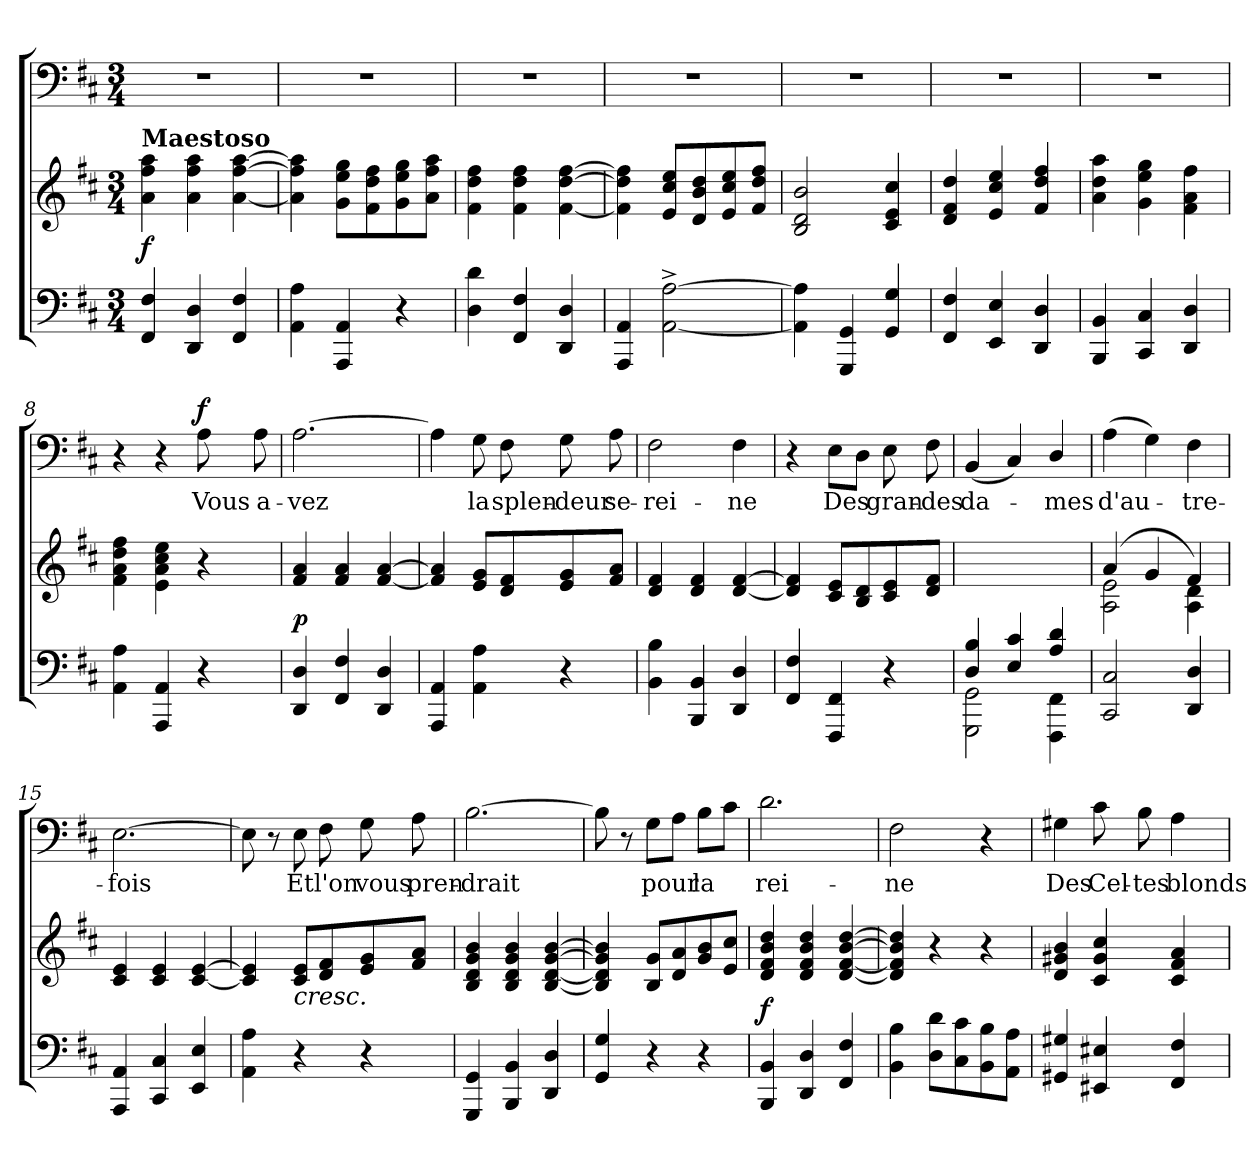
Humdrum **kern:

**kern	**kern	**dynam	**kern	**text	**dynam
*part2	*part2	*part2	*part1	*part1	*part1
*staff3	*staff2	*staff2/3	*staff1	*staff1	*staff1
*clefF4	*clefG2	*	*clefF4	*	*
*k[f#c#]	*k[f#c#]	*	*k[f#c#]	*	*
*D:	*D:	*	*D:	*	*
*M3/4	*M3/4	*	*M3/4	*	*
=1	=1	=1	=1	=1	=1
!	!LO:TX:a:B:t=Maestoso	!	!	!	!
!	!	!LO:DY:b	!	!	!
4FF#/ 4F#/	4a\ 4ff#\ 4aa\	f	2.r	.	.
4DD/ 4D/	4a\ 4ff#\ 4aa\	.	.	.	.
4FF#/ 4F#/	[<4a\ [>4ff#\ [>4aa\	.	.	.	.
=2	=2	=2	=2	=2	=2
4AA\ 4A\	4a\] 4ff#\] 4aa\]	.	2.r	.	.
4AAA/ 4AA/	8g\ 8ee\ 8gg\L	.	.	.	.
.	8f#\ 8dd\ 8ff#\	.	.	.	.
4r	8g\ 8ee\ 8gg\	.	.	.	.
.	8a\ 8ff#\ 8aa\J	.	.	.	.
=3	=3	=3	=3	=3	=3
4D\ 4d\	4f#\ 4dd\ 4ff#\	.	2.r	.	.
4FF#/ 4F#/	4f#\ 4dd\ 4ff#\	.	.	.	.
4DD/ 4D/	[<4f#\ [>4dd\ [>4ff#\	.	.	.	.
=4	=4	=4	=4	=4	=4
4AAA/ 4AA/	4f#\] 4dd\] 4ff#\]	.	2.r	.	.
[<2AA\^> [>2A\^>	8e/ 8cc#/ 8ee/L	.	.	.	.
.	8d/ 8b/ 8dd/	.	.	.	.
.	8e/ 8cc#/ 8ee/	.	.	.	.
.	8f#/ 8dd/ 8ff#/J	.	.	.	.
=5	=5	=5	=5	=5	=5
4AA\] 4A\]	2B/ 2d/ 2b/	.	2.r	.	.
4GGG/ 4GG/	.	.	.	.	.
4GG/ 4G/	4c#/ 4e/ 4cc#/	.	.	.	.
=6	=6	=6	=6	=6	=6
4FF#/ 4F#/	4d/ 4f#/ 4dd/	.	2.r	.	.
4EE/ 4E/	4e/ 4cc#/ 4ee/	.	.	.	.
4DD/ 4D/	4f#/ 4dd/ 4ff#/	.	.	.	.
!!LO:LB:g=z
=7	=7	=7	=7	=7	=7
!	!	!	!LO:N:vis=1	!	!
4BBB/ 4BB/	4a\ 4dd\ 4aa\	.	2.r	.	.
4CC#/ 4C#/	4g\ 4ee\ 4gg\	.	.	.	.
4DD/ 4D/	4f#\ 4a\ 4ff#\	.	.	.	.
=8	=8	=8	=8	=8	=8
4AA\ 4A\	4f#\ 4a\ 4dd\ 4ff#\	.	4r	.	.
4AAA/ 4AA/	4e\ 4a\ 4cc#\ 4ee\	.	4r	.	.
!	!	!	!	!LO:LY:b	!LO:DY:a
4r	4r	.	8A\	Vous	f
!	!	!	!	!LO:LY:b	!
.	.	.	8A\	a-	.
=9	=9	=9	=9	=9	=9
!	!	!LO:DY:a=2	!	!LO:LY:b	!
4DD/ 4D/	4f#/ 4a/	p	[>2.A\	-vez	.
4FF#/ 4F#/	4f#/ 4a/	.	.	.	.
4DD/ 4D/	[4f#/ [4a/	.	.	.	.
=10	=10	=10	=10	=10	=10
4AAA/ 4AA/	4f#/] 4a/]	.	4A\]	.	.
!	!	!	!	!LO:LY:b	!
4AA\ 4A\	8e/ 8g/L	.	8G\	la	.
!	!	!	!	!LO:LY:b	!
.	8d/ 8f#/	.	8F#\	splen-	.
!	!	!	!	!LO:LY:b	!
4r	8e/ 8g/	.	8G\	-deur	.
!	!	!	!	!LO:LY:b	!
.	8f#/ 8a/J	.	8A\	se-	.
=11	=11	=11	=11	=11	=11
!	!	!	!	!LO:LY:b	!
4BB\ 4B\	4d/ 4f#/	.	2F#\	-rei-	.
4BBB/ 4BB/	4d/ 4f#/	.	.	.	.
!	!	!	!	!LO:LY:b	!
4DD/ 4D/	[4d/ [4f#/	.	4F#\	-ne	.
=12	=12	=12	=12	=12	=12
4FF#/ 4F#/	4d/] 4f#/]	.	4r	.	.
!	!	!	!	!LO:LY:b	!
4FFF#/ 4FF#/	8c#/ 8e/L	.	8E\L	Des	.
.	8B/ 8d/	.	8D\J	.	.
!	!	!	!	!LO:LY:b	!
4r	8c#/ 8e/	.	8E\	gran-	.
!	!	!	!	!LO:LY:b	!
.	8d/ 8f#/J	.	8F#\	-des	.
!!LO:LB:g=z
=13	=13	=13	=13	=13	=13
*^	*	*	*	*	*
!	!	!	!	!	!LO:LY:b	!
4D/ 4B/	2GGG\ 2GG\	2.ryy	.	(<4BB/	da-	.
4E/ 4c#/	.	.	.	4C#/)	.	.
!	!	!	!	!	!LO:LY:b	!
4A/ 4d/	4FFF#\ 4FF#\	.	.	4D/	-mes	.
=14	=14	=14	=14	=14	=14	=14
*	*	*^	*	*	*	*
!	!	!	!	!	!	!LO:LY:b	!
*v	*v	*	*	*	*	*	*
2CC#/ 2C#/	(4a/	2A\ 2e\	.	(>4A\	d'au-	.
.	4g/	.	.	4G\)	.	.
!	!	!	!	!	!LO:LY:b	!
4DD/ 4D/	4f#/)	4A\ 4d\	.	4F#\	-tre-	.
=15	=15	=15	=15	=15	=15	=15
!	!	!	!	!	!LO:LY:b	!
*	*v	*v	*	*	*	*
4AAA/ 4AA/	4c#/ 4e/	.	[2.E\	-fois	.
4CC#/ 4C#/	4c#/ 4e/	.	.	.	.
4EE/ 4E/	[4c#/ [4e/	.	.	.	.
=16	=16	=16	=16	=16	=16
4AA\ 4A\	4c#/] 4e/]	.	8E\]	.	.
.	.	.	8r	.	.
!	!LO:TX:b:i:t=cresc.	!	!	!	!
!	!	!	!	!LO:LY:b	!
4r	8c#/ 8e/L	.	8E\	Et	.
!	!	!	!	!LO:LY:b	!
.	8d/ 8f#/	.	8F#\	l'on	.
!	!	!	!	!LO:LY:b	!
4r	8e/ 8g/	.	8G\	vous	.
!	!	!	!	!LO:LY:b	!
.	8f#/ 8a/J	.	8A\	pren-	.
=17	=17	=17	=17	=17	=17
!	!	!	!	!LO:LY:b	!
4GGG/ 4GG/	4B/ 4d/ 4g/ 4b/	.	[>2.B\	-drait	.
4BBB/ 4BB/	4B/ 4d/ 4g/ 4b/	.	.	.	.
4DD/ 4D/	[4B/ [4d/ [4g/ [4b/	.	.	.	.
=18	=18	=18	=18	=18	=18
4GG/ 4G/	4B/] 4d/] 4g/] 4b/]	.	8B\]	.	.
.	.	.	8r	.	.
!	!	!	!	!LO:LY:b	!
4r	8B/ 8g/L	.	8G\L	pour	.
.	8d/ 8a/	.	8A\J	.	.
!	!	!	!	!LO:LY:b	!
4r	8g/ 8b/	.	8B\L	la	.
.	8e/ 8cc#/J	.	8c#\J	.	.
!!LO:LB:g=z
=19	=19	=19	=19	=19	=19
!	!	!LO:DY:a=2	!	!LO:LY:b	!
4BBB/ 4BB/	4d/ 4f#/ 4b/ 4dd/	f	2.d\	rei-	.
4DD/ 4D/	4d/ 4f#/ 4b/ 4dd/	.	.	.	.
4FF#/ 4F#/	[4d/ [4f#/ [4b/ [4dd/	.	.	.	.
=20	=20	=20	=20	=20	=20
!	!	!	!	!LO:LY:b	!
4BB\ 4B\	4d/] 4f#/] 4b/] 4dd/]	.	2F#\	-ne	.
8D\ 8d\L	4r	.	.	.	.
8C#\ 8c#\	.	.	.	.	.
8BB\ 8B\	4r	.	4r	.	.
8AA\ 8A\J	.	.	.	.	.
=21	=21	=21	=21	=21	=21
!	!	!	!	!LO:LY:b	!
4GG#X/ 4G#X/	4d/ 4g#X/ 4b/	.	4G#X\	Des	.
!	!	!	!	!LO:LY:b	!
4EE#X/ 4E#X/	4c#/ 4g#/ 4cc#/	.	8c#\	Cel-	.
!	!	!	!	!LO:LY:b	!
.	.	.	8B\	-tes	.
!	!	!	!	!LO:LY:b	!
4FF#/ 4F#/	4c#/ 4f#/ 4a/	.	4A\	blonds	.
=	=	=	=	=	=
*-	*-	*-	*-	*-	*-
